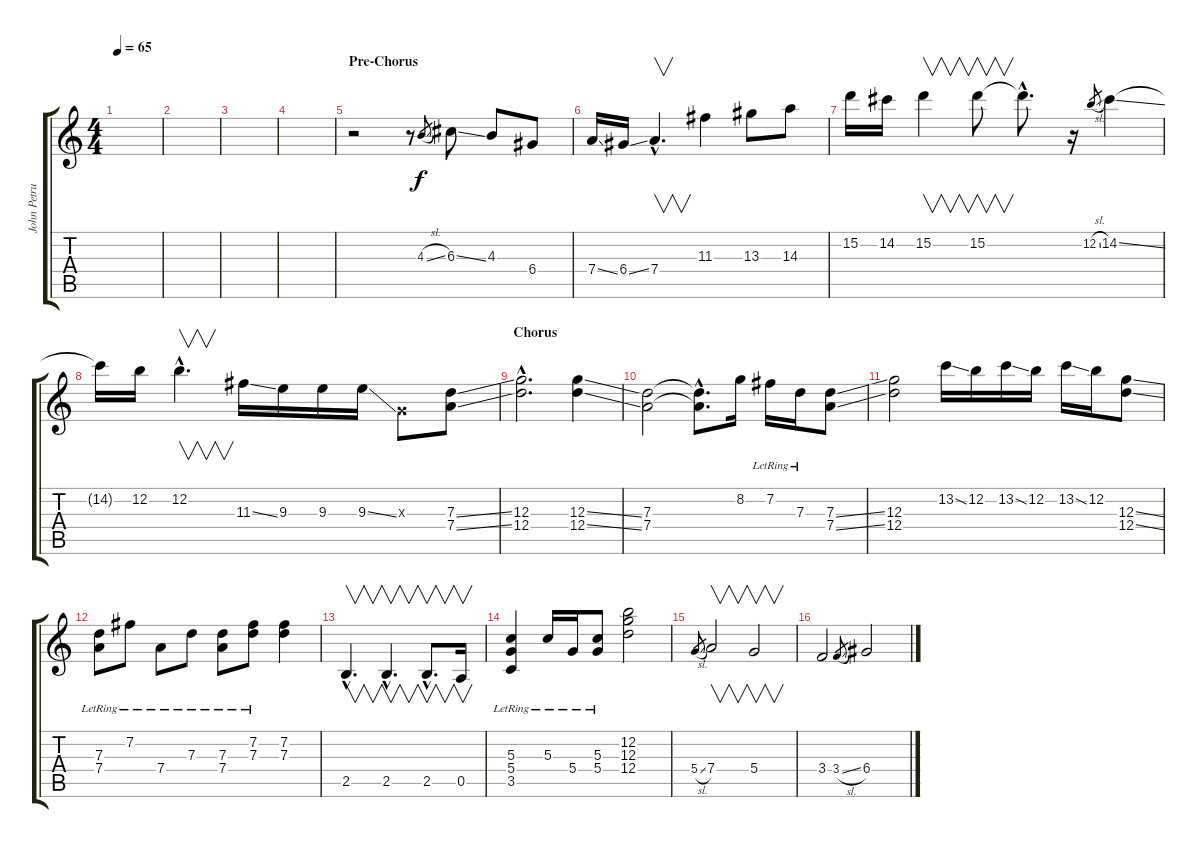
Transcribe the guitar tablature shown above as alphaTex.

\track ("John Petrucci: Lead" "John Petru") {instrument distortionguitar}
\staff {score tabs}
\tuning (E4 B3 G3 D3 A2 E2) {hide}
\ts (4 4)
\tempo 65
\clef g2
\ks c
|
|
|
|
\section ("" "Pre-Chorus")
r.2 r.8 4.3{sl}.8{gr} 6.3{ss}.8 4.3.8 6.4.8 |
7.4{ss}.16 6.4{ss}.16 7.4{hac}.4{v d} 11.3.4 13.3.8 14.3.8 |
15.2.16 14.2.16 15.2.4{v} 15.2.8{v} 15.2{hac t}.8{d} r.16 12.2{sl}.8{gr} 14.2{ss}.4 |
14.2{t}.16 12.2.16 12.2{hac}.4{v d} 11.3{ss}.16 9.3.16 9.3.16 9.3{ss}.16 0.3{x}.8 (7.3{ss} 7.4{ss}).8 |
\section ("" "Chorus")
(12.3{hac} 12.4{hac}).2{d} (12.3{ss} 12.4{ss}).4 |
(7.3 7.4).2 (7.3{hac t} 7.4{hac t}).8{d} 8.2.16 7.2{lr}.16 7.3{lr}.16 (7.3{ss} 7.4{ss}).8 |
(12.3 12.4).2 13.2{ss}.16 12.2.16 13.2{ss}.16 12.2.16 13.2{ss}.16 12.2.16 (12.3{ss} 12.4{ss}).8 |
(7.3{lr} 7.4{lr}).8 7.2{lr}.8 7.4{lr}.8 7.3{lr}.8 (7.3{lr} 7.4{lr}).8 (7.2{lr} 7.3{lr}).8 (7.2 7.3).4 |
2.5{hac}.4{v d} 2.5{hac}.4{v d} 2.5{hac}.8{v d} 0.5.16{v} |
(5.3{lr} 5.4{lr} 3.5{lr}).4 5.3{lr}.16 5.4{lr}.16 (5.3{lr} 5.4{lr}).8 (12.2 12.3 12.4).2 |
5.4{sl}.8{gr} 7.4.2{v} 5.4.2{v} |
3.4.2 3.4{sl}.8{gr} 6.4.2
